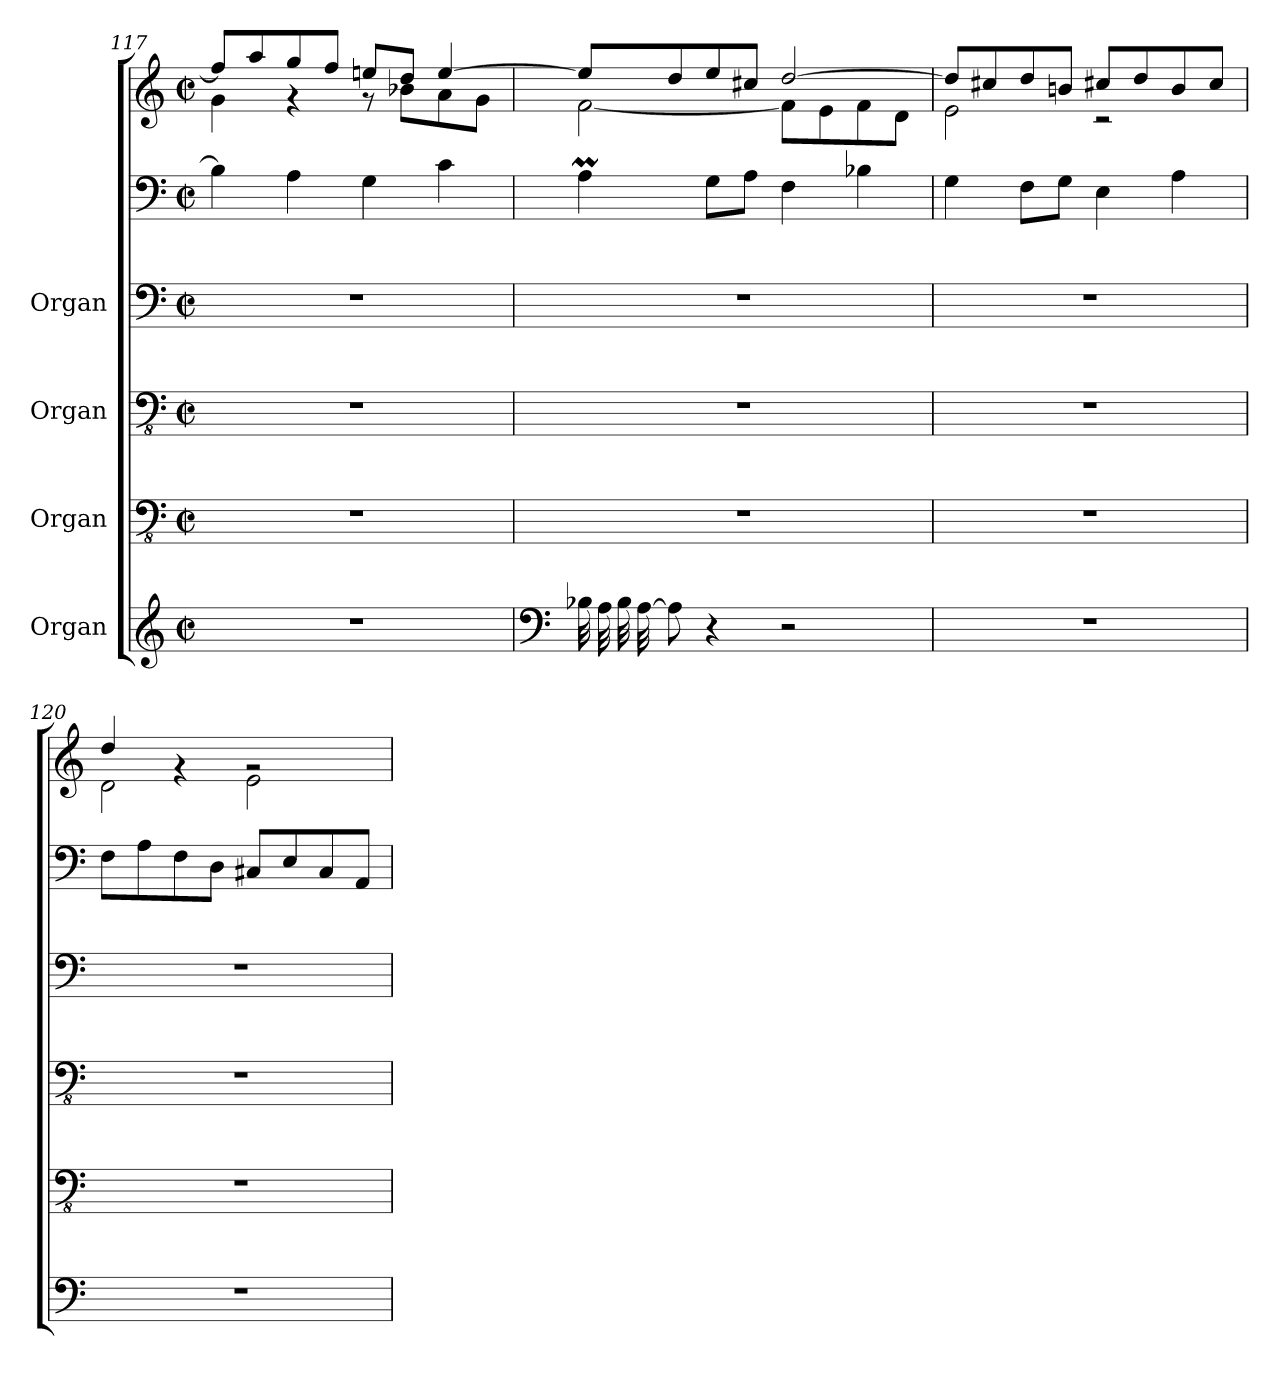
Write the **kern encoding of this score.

**kern	**kern	**kern	**kern	**kern	**kern
*part4	*part3	*part2	*part1	*part1	*part1
*staff6	*staff5	*staff4	*staff3	*staff2	*staff1
*I"Organ	*I"Organ	*I"Organ	*I"Organ	*	*
*clefG2	*clefFv4	*clefFv4	*clefF4	*clefF4	*clefG2
*k[]	*k[]	*k[]	*k[]	*k[]	*k[]
*M2/2	*M2/2	*M2/2	*M2/2	*M2/2	*M2/2
*met(c|)	*met(c|)	*met(c|)	*met(c|)	*met(c|)	*met(c|)
=117	=117	=117	=117	=117	=117
*	*	*	*	*	*^
1r	1r	1r	1r	4B-\]	8ff/L]	4g\
.	.	.	.	.	8aa/	.
.	.	.	.	4A\	8gg/	4r
.	.	.	.	.	8ff/J	.
.	.	.	.	4G\	8een/L	8r
.	.	.	.	.	8dd/J	8b-X\L
.	.	.	.	4c\	[4ee/	8a\
.	.	.	.	.	.	8g\J
=118	=118	=118	=118	=118	=118	=118
*clefF4	*	*	*	*	*	*
32B-X\	1r	1r	1r	4AM\	8ee/L]	[2f\
32A\	.	.	.	.	.	.
32B-\	.	.	.	.	.	.
[32A\	.	.	.	.	.	.
8A\]	.	.	.	.	8dd/	.
4r	.	.	.	8G\L	8ee/	.
.	.	.	.	8A\J	8cc#X/J	.
2r	.	.	.	4F\	[2dd/	8f\L]
.	.	.	.	.	.	8e\
.	.	.	.	4B-X\	.	8f\
.	.	.	.	.	.	8d\J
=119	=119	=119	=119	=119	=119	=119
1r	1r	1r	1r	4G\	8dd/L]	2e\
.	.	.	.	.	8cc#X/	.
.	.	.	.	8F\L	8dd/	.
.	.	.	.	8G\J	8bn/J	.
.	.	.	.	4E\	8cc#X/L	2r
.	.	.	.	.	8dd/	.
.	.	.	.	4A\	8b/	.
.	.	.	.	.	8cc#/J	.
!!LO:PB:g=z	!!
=120	=120	=120	=120	=120	=120	=120
1r	1r	1r	1r	8F\L	4dd/	2d\
.	.	.	.	8A\	.	.
.	.	.	.	8F\	4rg	.
.	.	.	.	8D\J	.	.
.	.	.	.	8C#X/L	2rg	2e\
.	.	.	.	8E/	.	.
.	.	.	.	8C#/	.	.
.	.	.	.	8AA/J	.	.
*	*	*	*	*	*v	*v
=	=	=	=	=	=
*-	*-	*-	*-	*-	*-
